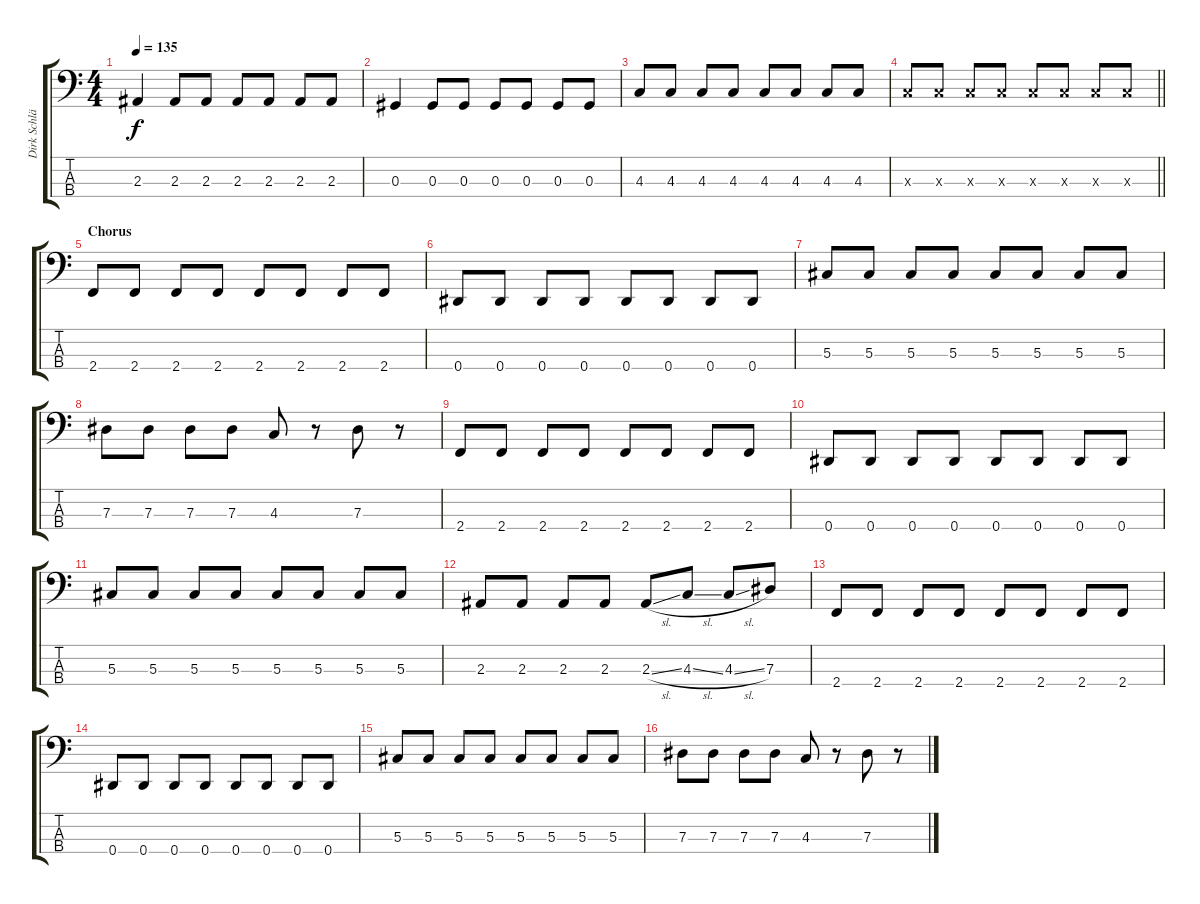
\track ("Dirk Schlächter" "Dirk Schlä") {instrument electricbasspick}
\staff {score tabs}
\tuning (Gb2 Db2 Ab1 Eb1) {hide}
\ts (4 4)
\tempo 135
\clef f4
\ks c
2.3.4{dy f} 2.3.8 2.3.8 2.3.8 2.3.8 2.3.8 2.3.8 |
0.3.4 0.3.8 0.3.8 0.3.8 0.3.8 0.3.8 0.3.8 |
4.3.8 4.3.8 4.3.8 4.3.8 4.3.8 4.3.8 4.3.8 4.3.8 |
\barLineRight lightlight
4.3{x}.8 4.3{x}.8 4.3{x}.8 4.3{x}.8 4.3{x}.8 4.3{x}.8 4.3{x}.8 4.3{x}.8 |
\section ("" "Chorus")
2.4.8 2.4.8 2.4.8 2.4.8 2.4.8 2.4.8 2.4.8 2.4.8 |
0.4.8 0.4.8 0.4.8 0.4.8 0.4.8 0.4.8 0.4.8 0.4.8 |
5.3.8 5.3.8 5.3.8 5.3.8 5.3.8 5.3.8 5.3.8 5.3.8 |
7.3.8 7.3.8 7.3.8 7.3.8 4.3.8 r.8 7.3.8 r.8 |
2.4.8 2.4.8 2.4.8 2.4.8 2.4.8 2.4.8 2.4.8 2.4.8 |
0.4.8 0.4.8 0.4.8 0.4.8 0.4.8 0.4.8 0.4.8 0.4.8 |
5.3.8 5.3.8 5.3.8 5.3.8 5.3.8 5.3.8 5.3.8 5.3.8 |
2.3.8 2.3.8 2.3.8 2.3.8 2.3{sl}.8 4.3{sl}.8 4.3{sl}.8 7.3.8 |
2.4.8 2.4.8 2.4.8 2.4.8 2.4.8 2.4.8 2.4.8 2.4.8 |
0.4.8 0.4.8 0.4.8 0.4.8 0.4.8 0.4.8 0.4.8 0.4.8 |
5.3.8 5.3.8 5.3.8 5.3.8 5.3.8 5.3.8 5.3.8 5.3.8 |
7.3.8 7.3.8 7.3.8 7.3.8 4.3.8 r.8 7.3.8 r.8
